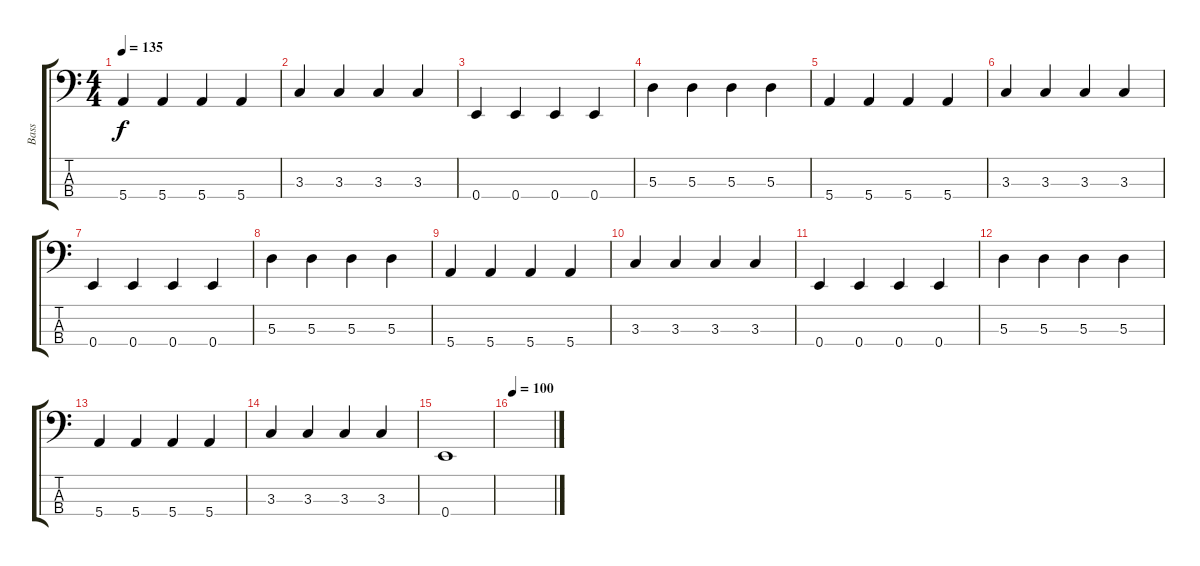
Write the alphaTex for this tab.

\track ("Bass" "Bass") {instrument electricbassfinger}
\staff {score tabs}
\tuning (G2 D2 A1 E1) {hide}
\ts (4 4)
\tempo 135
\clef f4
\ks c
5.4.4{dy f} 5.4.4 5.4.4 5.4.4 |
3.3.4 3.3.4 3.3.4 3.3.4 |
0.4.4 0.4.4 0.4.4 0.4.4 |
5.3.4 5.3.4 5.3.4 5.3.4 |
5.4.4 5.4.4 5.4.4 5.4.4 |
3.3.4 3.3.4 3.3.4 3.3.4 |
0.4.4 0.4.4 0.4.4 0.4.4 |
5.3.4 5.3.4 5.3.4 5.3.4 |
5.4.4 5.4.4 5.4.4 5.4.4 |
3.3.4 3.3.4 3.3.4 3.3.4 |
0.4.4 0.4.4 0.4.4 0.4.4 |
5.3.4 5.3.4 5.3.4 5.3.4 |
5.4.4 5.4.4 5.4.4 5.4.4 |
3.3.4 3.3.4 3.3.4 3.3.4 |
0.4.1 |
\tempo 100
